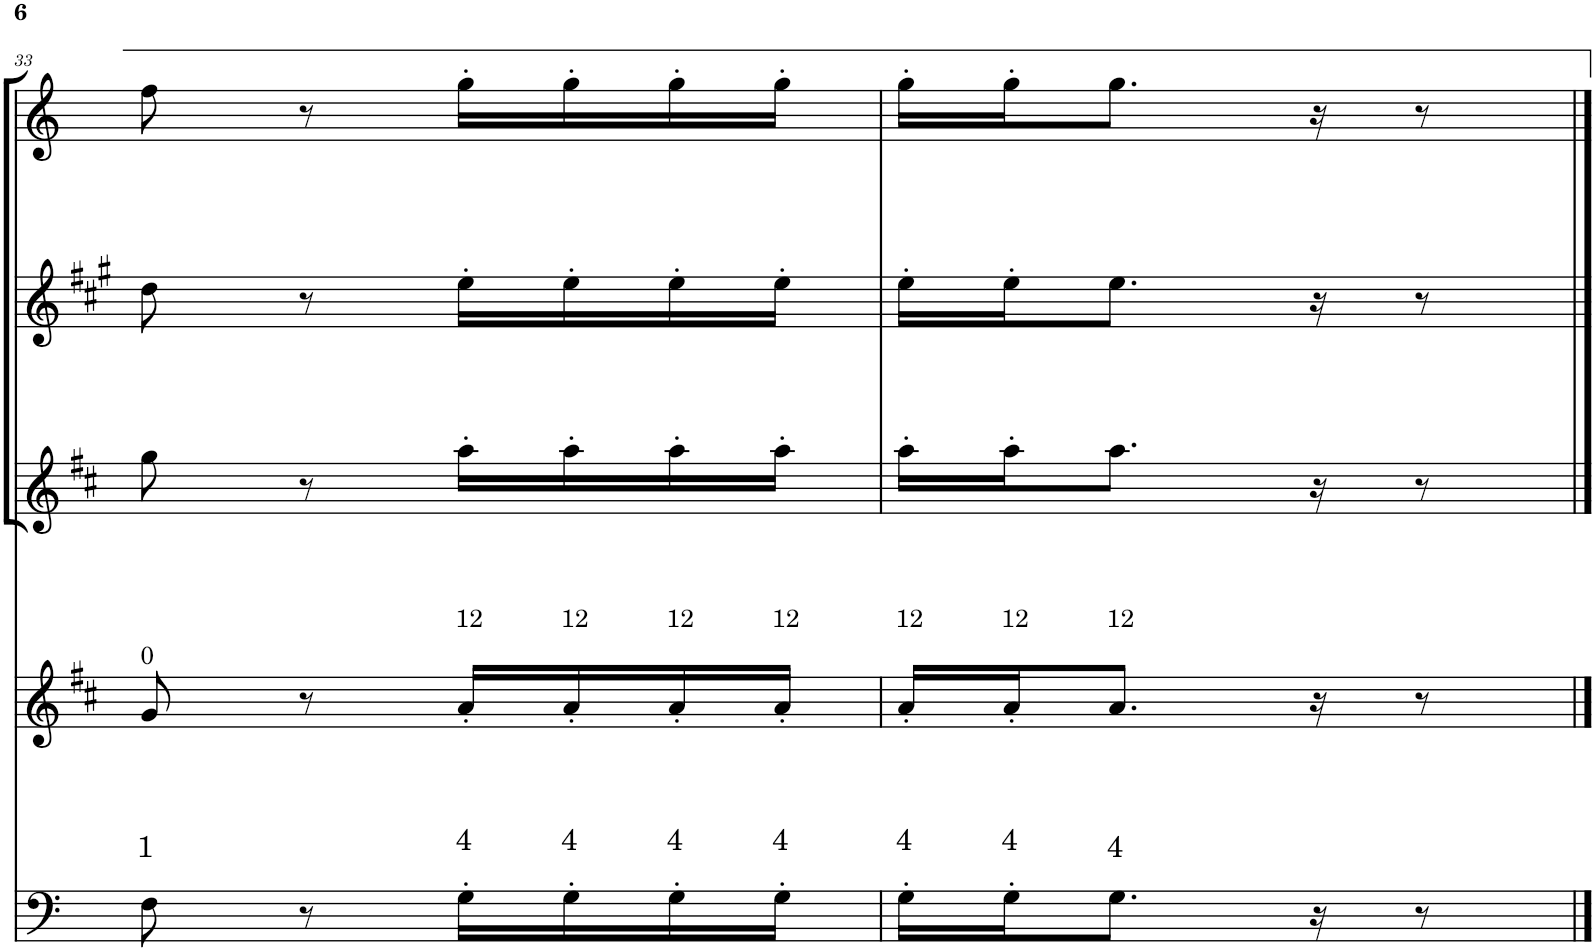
**kern	**kern	**kern	**kern	**kern	**kern	**kern	**kern	**kern	**kern	**kern
*part11	*part10	*part9	*part8	*part7	*part6	*part5	*part4	*part3	*part2	*part1
*staff11	*staff10	*staff9	*staff8	*staff7	*staff6	*staff5	*staff4	*staff3	*staff2	*staff1
*I"Tuba Bb	*I"Tuba em Eb	*I"Xilofone	*I"Tuba	*I"Bone	*I"Bomb	*I"Pete	*I"Tenor	*I"Sax Alto	*I"Clarineta	*I"Flauta
*I'Tba	*I'Tb. em Eb	*I'Xil.	*I'Tba	*	*	*	*	*	*I'Cl	*I'Fl
!!LO:PB:g=z
*clefG2	*clefG2	*clefG2	*clefF4	*clefF4	*clefG2	*clefG2	*clefG2	*clefG2	*clefG2	*clefG2
*Trd8c14	*Trd12c21	*Trd-7c-12	*	*	*Trd8c14	*Trd1c2	*Trd8c14	*Trd5c9	*Trd1c2	*
*k[f#c#]	*k[f#c#g#]	*k[]	*k[]	*k[]	*k[f#c#]	*k[f#c#]	*k[f#c#]	*k[f#c#g#]	*k[f#c#]	*k[]
*M2/4	*M2/4	*M2/4	*M2/4	*M2/4	*M2/4	*M2/4	*M2/4	*M2/4	*M2/4	*M2/4
=33	=33	=33	=33	=33	=33	=33	=33	=33	=33	=33
!	!	!	!	!	!	!LO:TX:a:t=0	!	!	!	!
!	!	!	!	!	!LO:TX:a:t=0	!	!	!	!	!
!	!	!	!	!LO:TX:a:t=1	!	!	!	!	!	!
!	!	!	!LO:TX:a:t=12	!	!	!	!	!	!	!
!	!LO:TX:a:t=12	!	!	!	!	!	!	!	!	!
!LO:TX:a:t=12	!	!	!	!	!	!	!	!	!	!
!	!	!LO:N:vis=16	!	!	!	!	!	!	!	!
8A	8e	16.r	8GG	8F\	8g	8g/	8gg\	8dd\	8gg	8ff\
.	.	16a	.	.	.	.	.	.	.	.
8r	8r	.	8r	8r	8r	8r	8r	8r	8r	8r
.	.	32r	.	.	.	.	.	.	.	.
.	.	16a	.	.	.	.	.	.	.	.
!	!	!	!	!	!	!LO:TX:a:t=12	!	!	!	!
!	!	!	!	!	!LO:TX:a:t=12	!	!	!	!	!
!	!	!	!	!LO:TX:a:t=4	!	!	!	!	!	!
4r	4r	8r	4r	16G'\LL	16a'/LL	16a'/LL	16aa'\LL	16ee'\LL	16aa'\LL	16gg'\LL
!	!	!	!	!	!	!LO:TX:a:t=12	!	!	!	!
!	!	!	!	!	!LO:TX:a:t=12	!	!	!	!	!
!	!	!	!	!LO:TX:a:t=4	!	!	!	!	!	!
.	.	.	.	16G'\	16a'/J	16a'/	16aa'\	16ee'\	16aa'\J	16gg'\
!	!	!	!	!	!	!LO:TX:a:t=12	!	!	!	!
!	!	!	!	!	!LO:TX:a:t=12	!	!	!	!	!
!	!	!	!	!LO:TX:a:t=4	!	!	!	!	!	!
.	.	32a	.	16G'\	16a'/L	16a'/	16aa'\	16ee'\	16aa'\L	16gg'\
!	!	!LO:N:vis=16	!	!	!	!	!	!	!	!
.	.	16.r	.	.	.	.	.	.	.	.
!	!	!	!	!	!	!LO:TX:a:t=12	!	!	!	!
!	!	!	!	!	!LO:TX:a:t=12	!	!	!	!	!
!	!	!	!	!LO:TX:a:t=4	!	!	!	!	!	!
.	.	.	.	16G'\JJ	16a'/JJ	16a'/JJ	16aa'\JJ	16ee'\JJ	16aa'\JJ	16gg'\JJ
=34	=34	=34	=34	=34	=34	=34	=34	=34	=34	=34
!	!	!	!	!	!	!LO:TX:a:t=12	!	!	!	!
!	!	!	!	!	!LO:TX:a:t=12	!	!	!	!	!
!	!	!	!	!LO:TX:a:t=4	!	!	!	!	!	!
2r	2r	16r	2r	16G'\LL	16a'/LL	16a'/LL	16aa'\LL	16ee'\LL	16aa'\LL	16gg'\LL
!	!	!	!	!	!	!LO:TX:a:t=12	!	!	!	!
!	!	!	!	!	!LO:TX:a:t=12	!	!	!	!	!
!	!	!	!	!LO:TX:a:t=4	!	!	!	!	!	!
.	.	32r	.	16G'\J	16a'/J	16a'/J	16aa'\J	16ee'\J	16aa'\J	16gg'\J
.	.	16a	.	.	.	.	.	.	.	.
!	!	!	!	!	!	!LO:TX:a:t=12	!	!	!	!
!	!	!	!	!	!LO:TX:a:t=12	!	!	!	!	!
!	!	!	!	!LO:TX:a:t=4	!	!	!	!	!	!
.	.	.	.	8.G\J	8.a/J	8.a/J	8.aa\J	8.ee\J	8.aa\J	8.gg\J
.	.	32r	.	.	.	.	.	.	.	.
.	.	16a	.	.	.	.	.	.	.	.
.	.	8r	.	.	.	.	.	.	.	.
.	.	.	.	16r	16r	16r	16r	16r	16r	16r
.	.	8r	.	8r	8r	8r	8r	8r	8r	8r
==	==	==	==	==	==	==	==	==	==	==
*-	*-	*-	*-	*-	*-	*-	*-	*-	*-	*-
